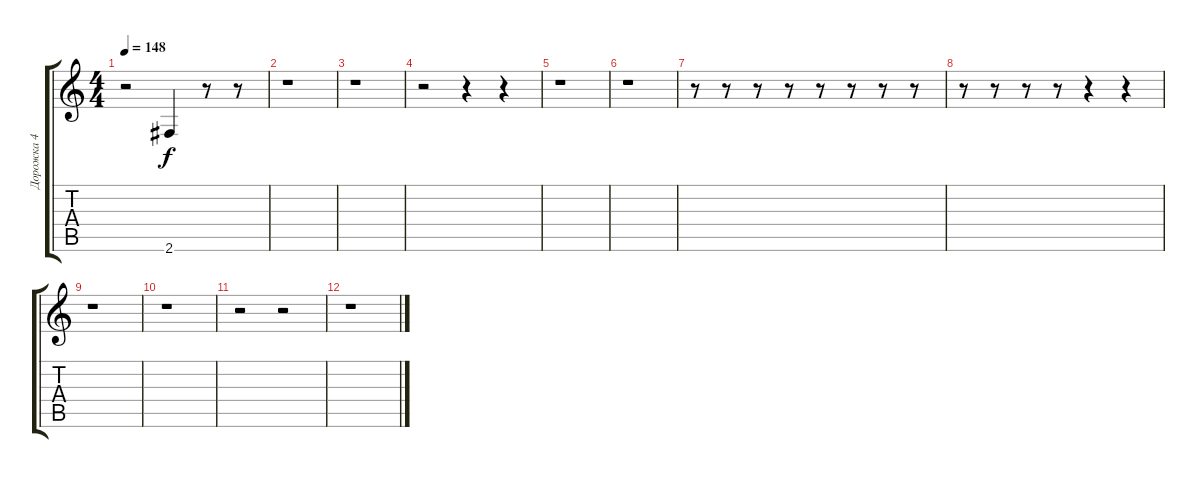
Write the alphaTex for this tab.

\track ("Дорожка 4" "Дорожка 4") {instrument electricbasspick}
\staff {score tabs}
\tuning (E4 B3 G3 D3 A2 E2) {hide}
\ts (4 4)
\tempo 148
\clef g2
\ks c
r.2{dy f} 2.6.4 r.8 r.8 |
r.1 |
r.1 |
r.2 r.4 r.4 |
r.1 |
r.1 |
r.8 r.8 r.8 r.8 r.8 r.8 r.8 r.8 |
r.8 r.8 r.8 r.8 r.4 r.4 |
r.1 |
r.1 |
r.2 r.2 |
r.1
